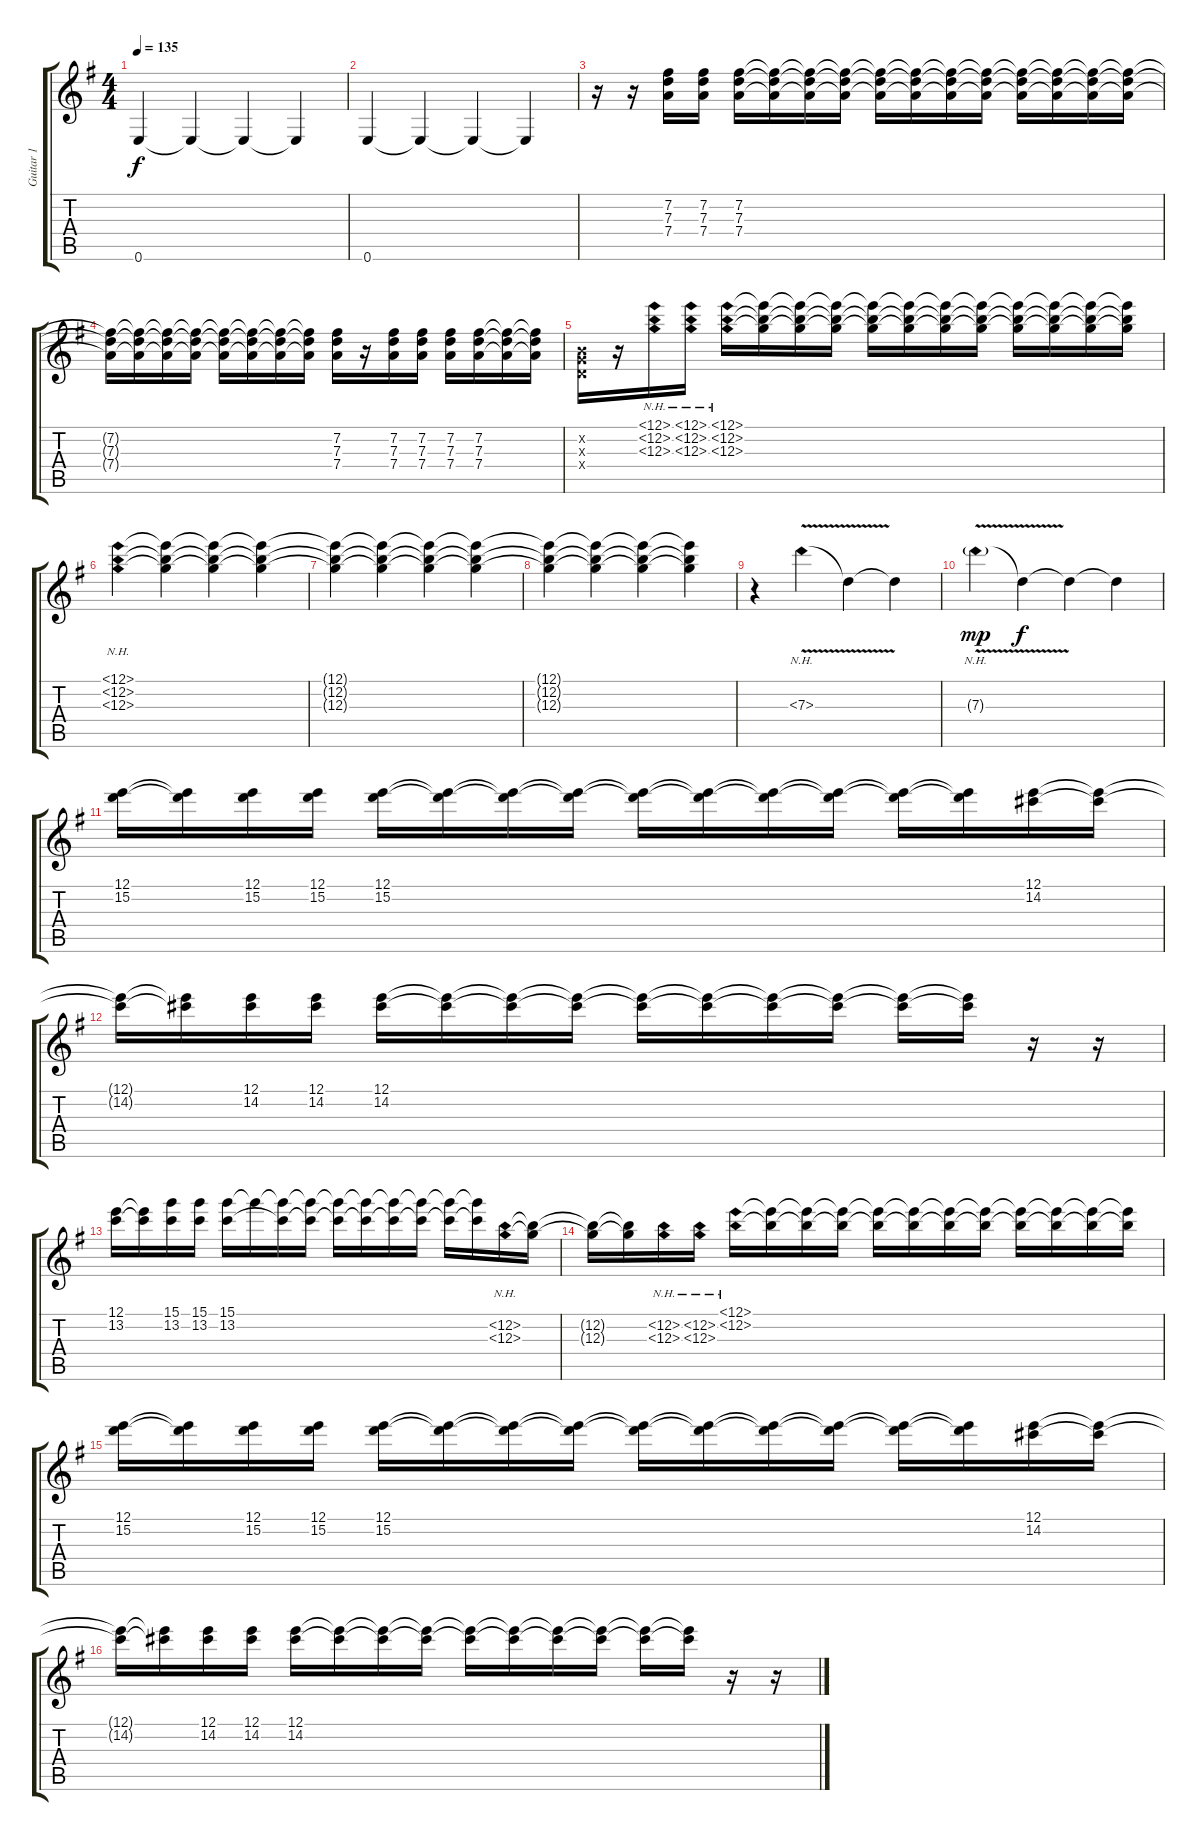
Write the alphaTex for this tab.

\track ("Guitar 1" "Guitar 1") {instrument distortionguitar}
\staff {score tabs}
\tuning (E4 B3 G3 D3 A2 E2) {hide}
\ts (4 4)
\tempo 135
\clef g2
\ks g
0.6.4{dy f} 0.6{t}.4 0.6{t}.4 0.6{t}.4 |
0.6.4 0.6{t}.4 0.6{t}.4 0.6{t}.4 |
r.16 r.16 (7.2 7.3 7.4).16 (7.2 7.3 7.4).16 (7.2 7.3 7.4).16 (7.2{t} 7.3{t} 7.4{t}).16 (7.2{t} 7.3{t} 7.4{t}).16 (7.2{t} 7.3{t} 7.4{t}).16 (7.2{t} 7.3{t} 7.4{t}).16 (7.2{t} 7.3{t} 7.4{t}).16 (7.2{t} 7.3{t} 7.4{t}).16 (7.2{t} 7.3{t} 7.4{t}).16 (7.2{t} 7.3{t} 7.4{t}).16 (7.2{t} 7.3{t} 7.4{t}).16 (7.2{t} 7.3{t} 7.4{t}).16 (7.2{t} 7.3{t} 7.4{t}).16 |
(7.2{t} 7.3{t} 7.4{t}).16 (7.2{t} 7.3{t} 7.4{t}).16 (7.2{t} 7.3{t} 7.4{t}).16 (7.2{t} 7.3{t} 7.4{t}).16 (7.2{t} 7.3{t} 7.4{t}).16 (7.2{t} 7.3{t} 7.4{t}).16 (7.2{t} 7.3{t} 7.4{t}).16 (7.2{t} 7.3{t} 7.4{t}).16 (7.2 7.3 7.4).16 r.16 (7.2 7.3 7.4).16 (7.2 7.3 7.4).16 (7.2 7.3 7.4).16 (7.2 7.3 7.4).16 (7.2{t} 7.3{t} 7.4{t}).16 (7.2{t} 7.3{t} 7.4{t}).16 |
(0.2{x} 0.3{x} 0.4{x}).16 r.16 (12.1{nh} 12.2{nh} 12.3{nh}).16 (12.1{nh} 12.2{nh} 12.3{nh}).16 (12.1{nh} 12.2{nh} 12.3{nh}).16 (12.1{t} 12.2{t} 12.3{t}).16 (12.1{t} 12.2{t} 12.3{t}).16 (12.1{t} 12.2{t} 12.3{t}).16 (12.1{t} 12.2{t} 12.3{t}).16 (12.1{t} 12.2{t} 12.3{t}).16 (12.1{t} 12.2{t} 12.3{t}).16 (12.1{t} 12.2{t} 12.3{t}).16 (12.1{t} 12.2{t} 12.3{t}).16 (12.1{t} 12.2{t} 12.3{t}).16 (12.1{t} 12.2{t} 12.3{t}).16 (12.1{t} 12.2{t} 12.3{t}).16 |
(12.1{nh} 12.2{nh} 12.3{nh}).4 (12.1{t} 12.2{t} 12.3{t}).4 (12.1{t} 12.2{t} 12.3{t}).4 (12.1{t} 12.2{t} 12.3{t}).4 |
(12.1{t} 12.2{t} 12.3{t}).4 (12.1{t} 12.2{t} 12.3{t}).4 (12.1{t} 12.2{t} 12.3{t}).4 (12.1{t} 12.2{t} 12.3{t}).4 |
(12.1{t} 12.2{t} 12.3{t}).4 (12.1{t} 12.2{t} 12.3{t}).4 (12.1{t} 12.2{t} 12.3{t}).4 (12.1{t} 12.2{t} 12.3{t}).4 |
r.4 7.3{nh v}.4 7.3{t}.4 7.3{t}.4 |
7.3{nh v g}.4{dy mp} 7.3{t}.4{dy f} 7.3{t}.4 7.3{t}.4 |
(12.1 15.2).16 (12.1{t} 15.2{t}).16 (12.1 15.2).16 (12.1 15.2).16 (12.1 15.2).16 (12.1{t} 15.2{t}).16 (12.1{t} 15.2{t}).16 (12.1{t} 15.2{t}).16 (12.1{t} 15.2{t}).16 (12.1{t} 15.2{t}).16 (12.1{t} 15.2{t}).16 (12.1{t} 15.2{t}).16 (12.1{t} 15.2{t}).16 (12.1{t} 15.2{t}).16 (12.1 14.2).16 (12.1{t} 14.2{t}).16 |
(12.1{t} 14.2{t}).16 (12.1{t} 14.2{t}).16 (12.1 14.2).16 (12.1 14.2).16 (12.1 14.2).16 (12.1{t} 14.2{t}).16 (12.1{t} 14.2{t}).16 (12.1{t} 14.2{t}).16 (12.1{t} 14.2{t}).16 (12.1{t} 14.2{t}).16 (12.1{t} 14.2{t}).16 (12.1{t} 14.2{t}).16 (12.1{t} 14.2{t}).16 (12.1{t} 14.2{t}).16 r.16 r.16 |
(12.1 13.2).16 (12.1{t} 13.2{t}).16 (15.1 13.2).16 (15.1 13.2).16 (15.1 13.2).16 15.1{t}.16 (15.1{t} 13.2{t}).16 (15.1{t} 13.2{t}).16 (15.1{t} 13.2{t}).16 (15.1{t} 13.2{t}).16 (15.1{t} 13.2{t}).16 (15.1{t} 13.2{t}).16 (15.1{t} 13.2{t}).16 (15.1{t} 13.2{t}).16 (12.2{nh} 12.3{nh}).16 (12.2{t} 12.3{t}).16 |
(12.2{t} 12.3{t}).16 (12.2{t} 12.3{t}).16 (12.2{nh} 12.3{nh}).16 (12.2{nh} 12.3{nh}).16 (12.1{nh} 12.2{nh}).16 (12.1{t} 12.2{t}).16 (12.1{t} 12.2{t}).16 (12.1{t} 12.2{t}).16 (12.1{t} 12.2{t}).16 (12.1{t} 12.2{t}).16 (12.1{t} 12.2{t}).16 (12.1{t} 12.2{t}).16 (12.1{t} 12.2{t}).16 (12.1{t} 12.2{t}).16 (12.1{t} 12.2{t}).16 (12.1{t} 12.2{t}).16 |
(12.1 15.2).16 (12.1{t} 15.2{t}).16 (12.1 15.2).16 (12.1 15.2).16 (12.1 15.2).16 (12.1{t} 15.2{t}).16 (12.1{t} 15.2{t}).16 (12.1{t} 15.2{t}).16 (12.1{t} 15.2{t}).16 (12.1{t} 15.2{t}).16 (12.1{t} 15.2{t}).16 (12.1{t} 15.2{t}).16 (12.1{t} 15.2{t}).16 (12.1{t} 15.2{t}).16 (12.1 14.2).16 (12.1{t} 14.2{t}).16 |
(12.1{t} 14.2{t}).16 (12.1{t} 14.2{t}).16 (12.1 14.2).16 (12.1 14.2).16 (12.1 14.2).16 (12.1{t} 14.2{t}).16 (12.1{t} 14.2{t}).16 (12.1{t} 14.2{t}).16 (12.1{t} 14.2{t}).16 (12.1{t} 14.2{t}).16 (12.1{t} 14.2{t}).16 (12.1{t} 14.2{t}).16 (12.1{t} 14.2{t}).16 (12.1{t} 14.2{t}).16 r.16 r.16
